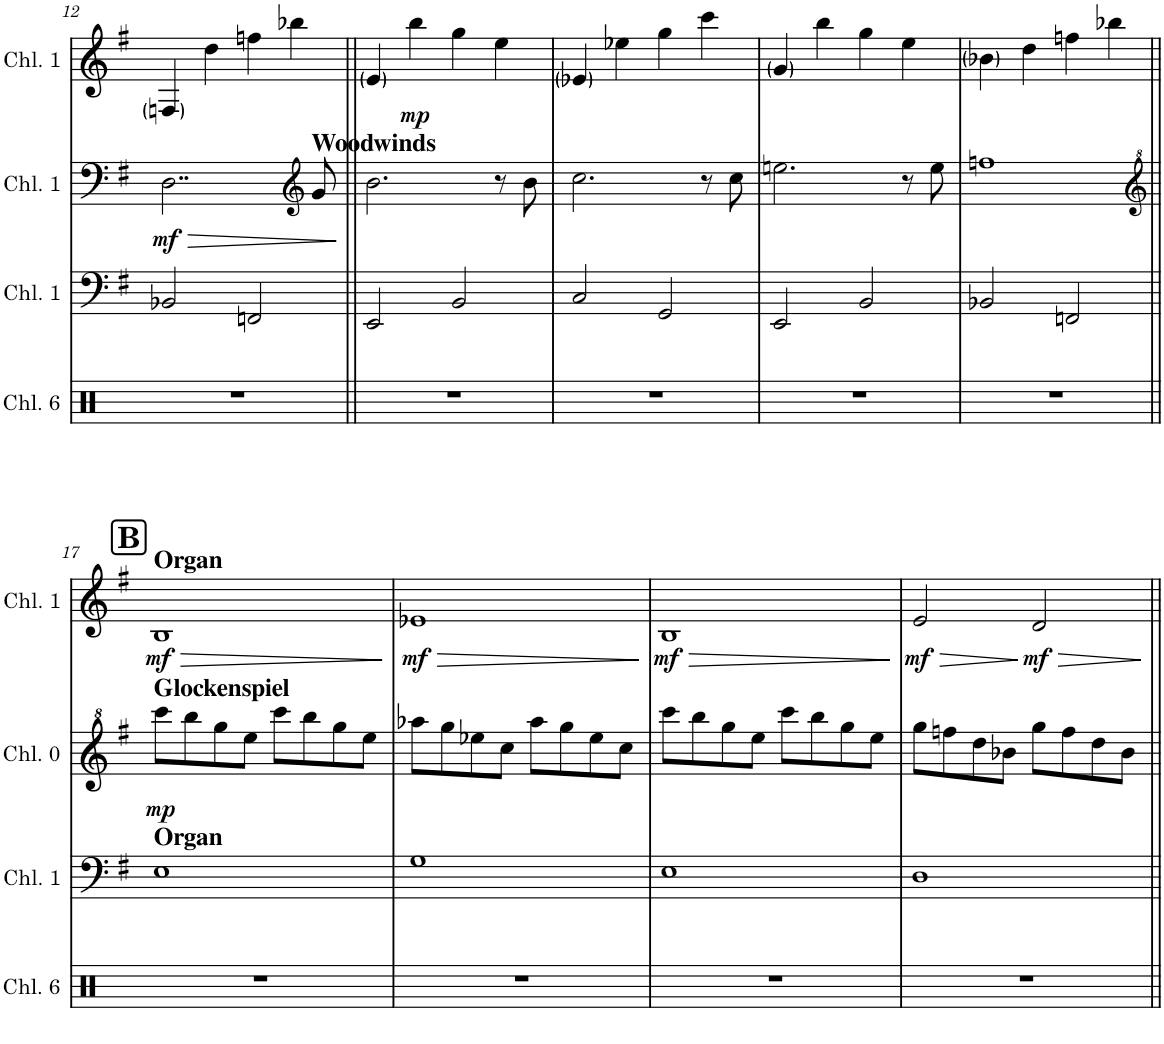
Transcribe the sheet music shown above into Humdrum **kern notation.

**kern	**kern	**kern	**dynam	**kern	**dynam
*part4	*part3	*part2	*part2	*part1	*part1
*staff4	*staff3	*staff2	*staff2	*staff1	*staff1
*I"Channel 6	*I"Channel 4	*I"Channel 0	*	*I"Channel 1	*
*I'Chl. 6	*I'Chl. 4	*I'Chl. 0	*	*I'Chl. 1	*
!!LO:PB:g=z
*clefX	*clefF4	*clefF4	*	*clefG2	*
*k[]	*k[f#]	*k[f#]	*	*k[f#]	*
*M4/4	*M4/4	*M4/4	*	*M4/4	*
*met(c)	*met(c)	*met(c)	*	*met(c)	*
=12	=12	=12	=12	=12	=12
!	!	!	!LO:HP:b	!	!
!	!	!	!LO:DY:n=1:b	!	!
1r	2BB-X/	2..D\	> mf	4Fn/	.
.	.	.	.	4dd\	.
.	2FFn/	.	.	4ffn\	.
.	.	.	.	4bb-X\	.
*	*	*clefG2	*	*	*
!	!	!LO:TX:a:B:t=Woodwinds	!	!	!
.	.	8g/	.	.	.
.	.	.	]	.	.
=13||	=13||	=13||	=13||	=13||	=13||
1r	2EE/	2.b\	.	4e/	.
!	!	!	!	!	!LO:DY:b
.	.	.	.	4bb\	mp
.	2BB/	.	.	4gg\	.
.	.	8r	.	4ee\	.
.	.	8b\	.	.	.
=14	=14	=14	=14	=14	=14
1r	2C/	2.cc\	.	4e-X/	.
.	.	.	.	4ee-X\	.
.	2GG/	.	.	4gg\	.
.	.	8r	.	4ccc\	.
.	.	8cc\	.	.	.
=15	=15	=15	=15	=15	=15
1r	2EE/	2.een\	.	4g/	.
.	.	.	.	4bb\	.
.	2BB/	.	.	4gg\	.
.	.	8r	.	4ee\	.
.	.	8ee\	.	.	.
=16	=16	=16	=16	=16	=16
1r	2BB-X/	1ffn	.	4b-X\	.
.	.	.	.	4dd\	.
.	2FFn/	.	.	4ffn\	.
.	.	.	.	4bb-X\	.
!!LO:LB:g=z
!!LO:REH:place=s1:a:B:cj:fs=14:t=B
=17||	=17||	=17||	=17||	=17||	=17||
*	*	*clefG^2	*	*	*
!	!	!	!	!LO:TX:a:B:t=Organ	!
!	!	!LO:TX:a:B:t=Glockenspiel	!	!	!
!	!LO:TX:a:B:t=Organ	!	!	!	!
!	!	!	!LO:DY:b	!	!LO:HP:b
!	!	!	!	!	!LO:DY:n=1:b
1r	1E	8cccc\L	mp	1B	> mf
.	.	8bbb\	.	.	.
.	.	8ggg\	.	.	.
.	.	8eee\J	.	.	.
.	.	8cccc\L	.	.	.
.	.	8bbb\	.	.	.
.	.	8ggg\	.	.	.
.	.	8eee\J	.	.	.
.	.	.	.	.	]
=18	=18	=18	=18	=18	=18
!	!	!	!	!	!LO:HP:b
!	!	!	!	!	!LO:DY:n=1:b
1r	1G	8aaa-X\L	.	1e-X	> mf
.	.	8ggg\	.	.	.
.	.	8eee-X\	.	.	.
.	.	8ccc\J	.	.	.
.	.	8aaa-\L	.	.	.
.	.	8ggg\	.	.	.
.	.	8eee-\	.	.	.
.	.	8ccc\J	.	.	.
.	.	.	.	.	]
=19	=19	=19	=19	=19	=19
!	!	!	!	!	!LO:HP:b
!	!	!	!	!	!LO:DY:n=1:b
1r	1E	8cccc\L	.	1B	> mf
.	.	8bbb\	.	.	.
.	.	8ggg\	.	.	.
.	.	8eee\J	.	.	.
.	.	8cccc\L	.	.	.
.	.	8bbb\	.	.	.
.	.	8ggg\	.	.	.
.	.	8eee\J	.	.	.
.	.	.	.	.	]
=20	=20	=20	=20	=20	=20
!	!	!	!	!	!LO:HP:b
!	!	!	!	!	!LO:DY:n=1:b
1r	1D	8ggg\L	.	2e/	> mf
.	.	8fffn\	.	.	.
.	.	8ddd\	.	.	.
.	.	8bb-X\J	.	.	.
!	!	!	!	!	!LO:HP:n=1:b
!	!	!	!	!	!LO:DY:n=2:b
.	.	8ggg\L	.	2d/	] > mf
.	.	8fff\	.	.	.
.	.	8ddd\	.	.	.
.	.	8bb-\J	.	.	.
.	.	.	.	.	]
=||	=||	=||	=||	=||	=||
*-	*-	*-	*-	*-	*-
